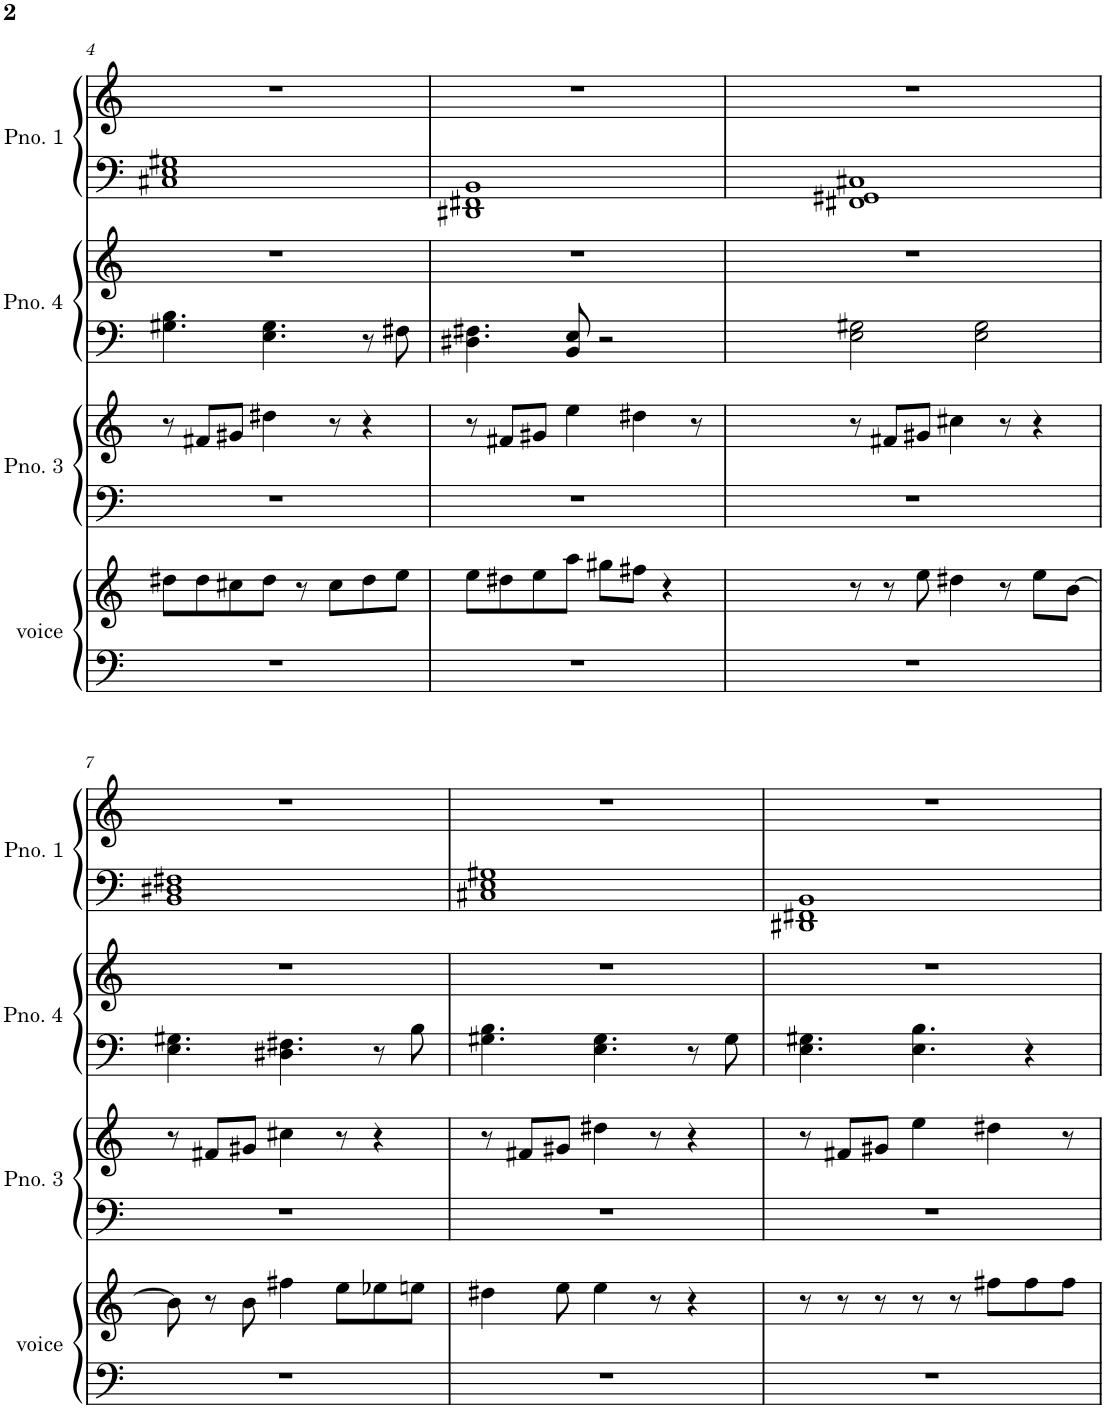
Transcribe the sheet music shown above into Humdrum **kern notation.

**kern	**kern	**kern	**kern	**kern	**kern	**kern	**kern
*part4	*part4	*part3	*part3	*part2	*part2	*part1	*part1
*staff8	*staff7	*staff6	*staff5	*staff4	*staff3	*staff2	*staff1
*I"voice	*	*I"Piano 3	*	*I"Piano 4	*	*I"Piano 1	*
*I'voice	*	*I'Pno. 3	*	*I'Pno. 4	*	*I'Pno. 1	*
!!LO:PB:g=z
*clefF4	*clefG2	*clefF4	*clefG2	*clefF4	*clefG2	*clefF4	*clefG2
*k[]	*k[]	*k[]	*k[]	*k[]	*k[]	*k[]	*k[]
*M4/4	*M4/4	*M4/4	*M4/4	*M4/4	*M4/4	*M4/4	*M4/4
=4	=4	=4	=4	=4	=4	=4	=4
1r	8dd#X\L	1r	8r	4.G#X\ 4.B\	1r	1C#X 1E 1G#X	1r
.	8dd#\	.	8f#X/L	.	.	.	.
.	8cc#X\	.	8g#X/J	.	.	.	.
.	8dd#\J	.	4dd#X\	4.E\ 4.G#\	.	.	.
.	8r	.	.	.	.	.	.
.	8cc#\L	.	8r	.	.	.	.
.	8dd#\	.	4r	8r	.	.	.
.	8ee\J	.	.	8F#X\	.	.	.
=5	=5	=5	=5	=5	=5	=5	=5
1r	8ee\L	1r	8r	4.D#X\ 4.F#X\	1r	1DD#X 1FF#X 1BB	1r
.	8dd#X\	.	8f#X/L	.	.	.	.
.	8ee\	.	8g#X/J	.	.	.	.
.	8aa\J	.	4ee\	8BB/ 8E/	.	.	.
.	8gg#X\L	.	.	2r	.	.	.
.	8ff#X\J	.	4dd#X\	.	.	.	.
.	4r	.	.	.	.	.	.
.	.	.	8r	.	.	.	.
=6	=6	=6	=6	=6	=6	=6	=6
1r	8r	1r	8r	2E\ 2G#X\	1r	1FF#X 1GG#X 1C#X	1r
.	8r	.	8f#X/L	.	.	.	.
.	8ee\	.	8g#X/J	.	.	.	.
.	4dd#X\	.	4cc#X\	.	.	.	.
.	.	.	.	2E\ 2G#\	.	.	.
.	8r	.	8r	.	.	.	.
.	8ee\L	.	4r	.	.	.	.
.	[8b\J	.	.	.	.	.	.
!!LO:LB:g=z
=7	=7	=7	=7	=7	=7	=7	=7
1r	8b\]	1r	8r	4.E\ 4.G#X\	1r	1BB 1D#X 1F#X	1r
.	8r	.	8f#X/L	.	.	.	.
.	8b\	.	8g#X/J	.	.	.	.
.	4ff#X\	.	4cc#X\	4.D#X\ 4.F#X\	.	.	.
.	8ee\L	.	8r	.	.	.	.
.	8ee-X\	.	4r	8r	.	.	.
.	8een\J	.	.	8B\	.	.	.
=8	=8	=8	=8	=8	=8	=8	=8
1r	4dd#X\	1r	8r	4.G#X\ 4.B\	1r	1C#X 1E 1G#X	1r
.	.	.	8f#X/L	.	.	.	.
.	8ee\	.	8g#X/J	.	.	.	.
.	4ee\	.	4dd#X\	4.E\ 4.G#\	.	.	.
.	8r	.	8r	.	.	.	.
.	4r	.	4r	8r	.	.	.
.	.	.	.	8G#\	.	.	.
=9	=9	=9	=9	=9	=9	=9	=9
1r	8r	1r	8r	4.E\ 4.G#X\	1r	1DD#X 1FF#X 1BB	1r
.	8r	.	8f#X/L	.	.	.	.
.	8r	.	8g#X/J	.	.	.	.
.	8r	.	4ee\	4.E\ 4.B\	.	.	.
.	8r	.	.	.	.	.	.
.	8ff#X\L	.	4dd#X\	.	.	.	.
.	8ff#\	.	.	4r	.	.	.
.	8ff#\J	.	8r	.	.	.	.
=	=	=	=	=	=	=	=
*-	*-	*-	*-	*-	*-	*-	*-
